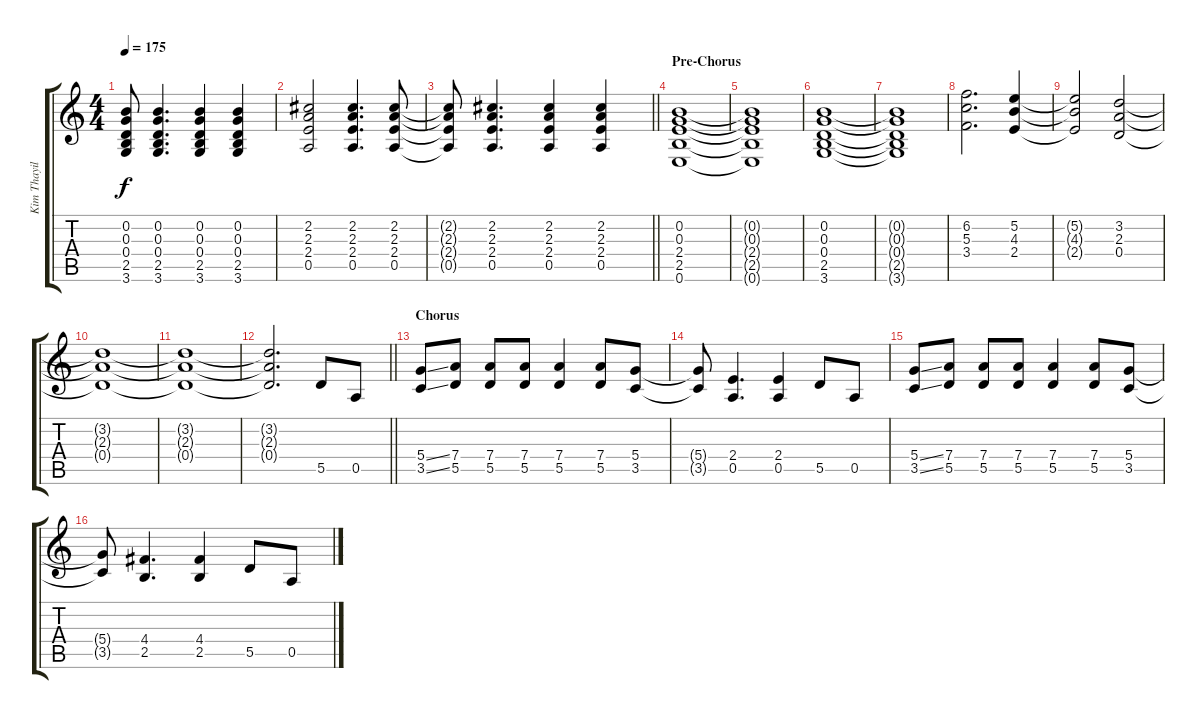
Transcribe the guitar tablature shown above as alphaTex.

\track ("Kim Thayil_guitar" "Kim Thayil") {instrument overdrivenguitar}
\staff {score tabs}
\tuning (E4 B3 G3 D3 A2 E2) {hide}
\ts (4 4)
\tempo 175
\clef g2
\ks c
(0.2{t} 0.3{t} 0.4{t} 2.5{t} 3.6{t}).8{dy f} (0.2 0.3 0.4 2.5 3.6).4{d} (0.2 0.3 0.4 2.5 3.6).4 (0.2 0.3 0.4 2.5 3.6).4 |
(2.2 2.3 2.4 0.5).2 (2.2 2.3 2.4 0.5).4{d} (2.2 2.3 2.4 0.5).8 |
\barLineRight lightlight
(2.2{t} 2.3{t} 2.4{t} 0.5{t}).8 (2.2 2.3 2.4 0.5).4{d} (2.2 2.3 2.4 0.5).4 (2.2 2.3 2.4 0.5).4 |
\section ("" "Pre-Chorus")
(0.2 0.3 2.4 2.5 0.6).1 |
(0.2{t} 0.3{t} 2.4{t} 2.5{t} 0.6{t}).1 |
(0.2 0.3 0.4 2.5 3.6).1 |
(0.2{t} 0.3{t} 0.4{t} 2.5{t} 3.6{t}).1 |
(6.2 5.3 3.4).2{d instrument overdrivenguitar} (5.2 4.3 2.4).4 |
(5.2{t} 4.3{t} 2.4{t}).2 (3.2 2.3 0.4).2 |
(3.2{t} 2.3{t} 0.4{t}).1 |
(3.2{t} 2.3{t} 0.4{t}).1 |
\barLineRight lightlight
(3.2{t} 2.3{t} 0.4{t}).2{d} 5.5.8 0.5.8 |
\section ("" "Chorus")
(5.4{ss} 3.5{ss}).8 (7.4 5.5).8 (7.4 5.5).8 (7.4 5.5).8 (7.4 5.5).4 (7.4 5.5).8 (5.4 3.5).8 |
(5.4{t} 3.5{t}).8 (2.4 0.5).4{d} (2.4 0.5).4 5.5.8 0.5.8 |
(5.4{ss} 3.5{ss}).8 (7.4 5.5).8 (7.4 5.5).8 (7.4 5.5).8 (7.4 5.5).4 (7.4 5.5).8 (5.4 3.5).8 |
(5.4{t} 3.5{t}).8 (4.4 2.5).4{d} (4.4 2.5).4 5.5.8 0.5.8
